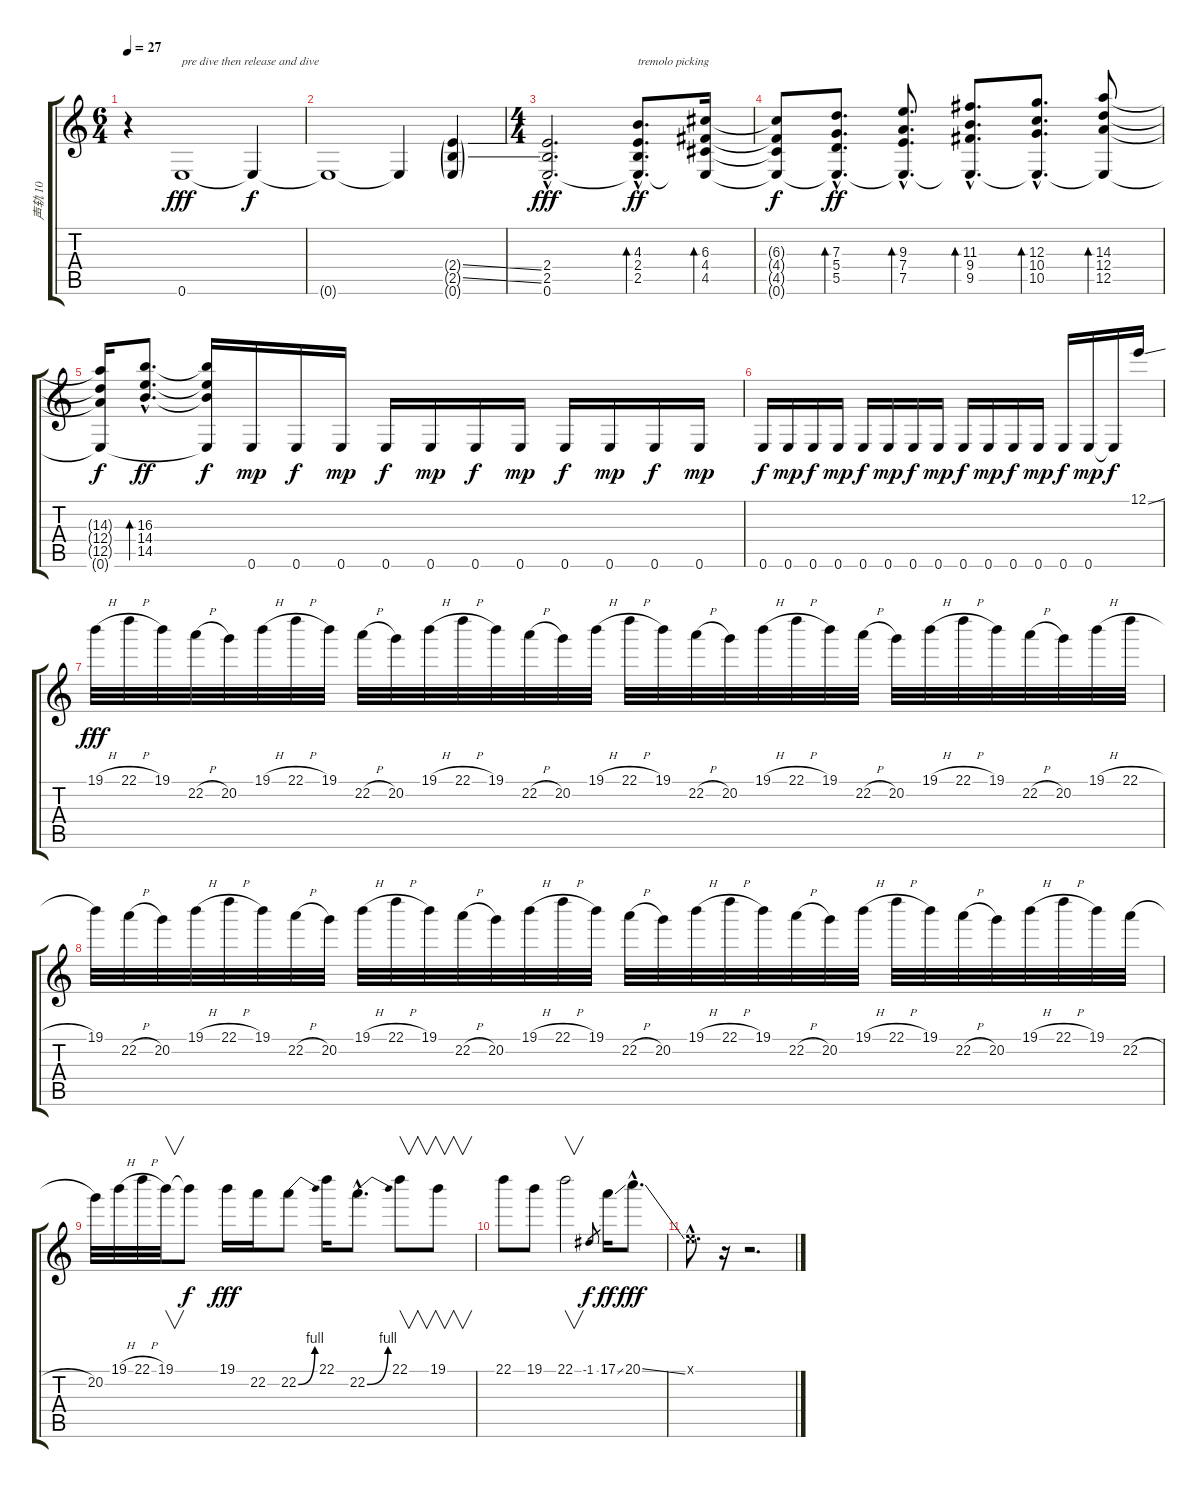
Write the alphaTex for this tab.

\track ("声轨 10" "声轨 10") {instrument distortionguitar}
\staff {score tabs}
\tuning (E4 B3 G3 D3 A2 E2) {hide}
\ts (6 4)
\tempo 27
\clef g2
\ks c
r.4{dy fff} 0.6.1{txt "pre dive then release and dive" volume 0} 0.6{t}.4{dy f} |
0.6{t}.1{volume 0} 0.6{t}.4 (2.4{ss g} 2.5{ss g} 0.6{g}).4{volume 0} |
\ts (4 4)
(2.4{hac} 2.5{hac} 0.6{hac}).2{d dy fff volume 16} (4.3{hac} 2.4{hac} 2.5{hac} 0.6{hac t}).8{d bd 60 txt "tremolo picking" dy ff} (6.3 4.4 4.5 0.6{t}).16{bd 60} |
(6.3{t} 4.4{t} 4.5{t} 0.6{t}).8{dy f} (7.3{hac} 5.4{hac} 5.5{hac} 0.6{hac t}).8{d bd 60 dy ff} (9.3{hac} 7.4{hac} 7.5{hac} 0.6{hac t}).8{d bd 60} (11.3{hac} 9.4{hac} 9.5{hac} 0.6{hac t}).8{d bd 60} (12.3{hac} 10.4{hac} 10.5{hac} 0.6{hac t}).8{d bd 60} (14.3 12.4 12.5 0.6{t}).8{bd 60} |
(14.3{t} 12.4{t} 12.5{t} 0.6{t}).16{dy f} (16.3{hac} 14.4{hac} 14.5{hac}).8{d bd 60 dy ff} (16.3{t} 14.4{t} 14.5{t} 0.6{t}).16{dy f} 0.6.16{dy mp} 0.6.16{dy f} 0.6.16{dy mp} 0.6.16{dy f} 0.6.16{dy mp} 0.6.16{dy f} 0.6.16{dy mp} 0.6.16{dy f} 0.6.16{dy mp} 0.6.16{dy f} 0.6.16{dy mp} |
0.6.16{dy f} 0.6.16{dy mp} 0.6.16{dy f} 0.6.16{dy mp} 0.6.16{dy f} 0.6.16{dy mp} 0.6.16{dy f} 0.6.16{dy mp} 0.6.16{dy f} 0.6.16{dy mp} 0.6.16{dy f} 0.6.16{dy mp} 0.6.16{dy f} 0.6.16{dy mp} 0.6{t}.16{dy f} 12.1{ss}.16 |
19.1{h}.32{dy fff} 22.1{h}.32 19.1.32 22.2{h}.32 20.2.32 19.1{h}.32 22.1{h}.32 19.1.32 22.2{h}.32 20.2.32 19.1{h}.32 22.1{h}.32 19.1.32 22.2{h}.32 20.2.32 19.1{h}.32 22.1{h}.32 19.1.32 22.2{h}.32 20.2.32 19.1{h}.32 22.1{h}.32 19.1.32 22.2{h}.32 20.2.32 19.1{h}.32 22.1{h}.32 19.1.32 22.2{h}.32 20.2.32 19.1{h}.32 22.1{h}.32 |
19.1.32 22.2{h}.32 20.2.32 19.1{h}.32 22.1{h}.32 19.1.32 22.2{h}.32 20.2.32 19.1{h}.32 22.1{h}.32 19.1.32 22.2{h}.32 20.2.32 19.1{h}.32 22.1{h}.32 19.1.32 22.2{h}.32 20.2.32 19.1{h}.32 22.1{h}.32 19.1.32 22.2{h}.32 20.2.32 19.1{h}.32 22.1{h}.32 19.1.32 22.2{h}.32 20.2.32 19.1{h}.32 22.1{h}.32 19.1.32 22.2{h}.32 |
20.2.32 19.1{h}.32 22.1{h}.32 19.1.32{v} 19.1{t}.8{dy f} 19.1.16{dy fff} 22.2.16 22.2{be (bend 0 0 60 4)}.8 22.1.16 22.2{be (bend 0 0 60 4) hac}.8{d} 22.1.8{v} 19.1.8{v} |
22.1.8 19.1.8 22.1.2{v} -1.1.8{gr dy f} 17.1{ss}.16{dy ff} 20.1{ss hac}.8{d dy fff} |
0.1{hac x}.8{d} r.16 r.2{d}
